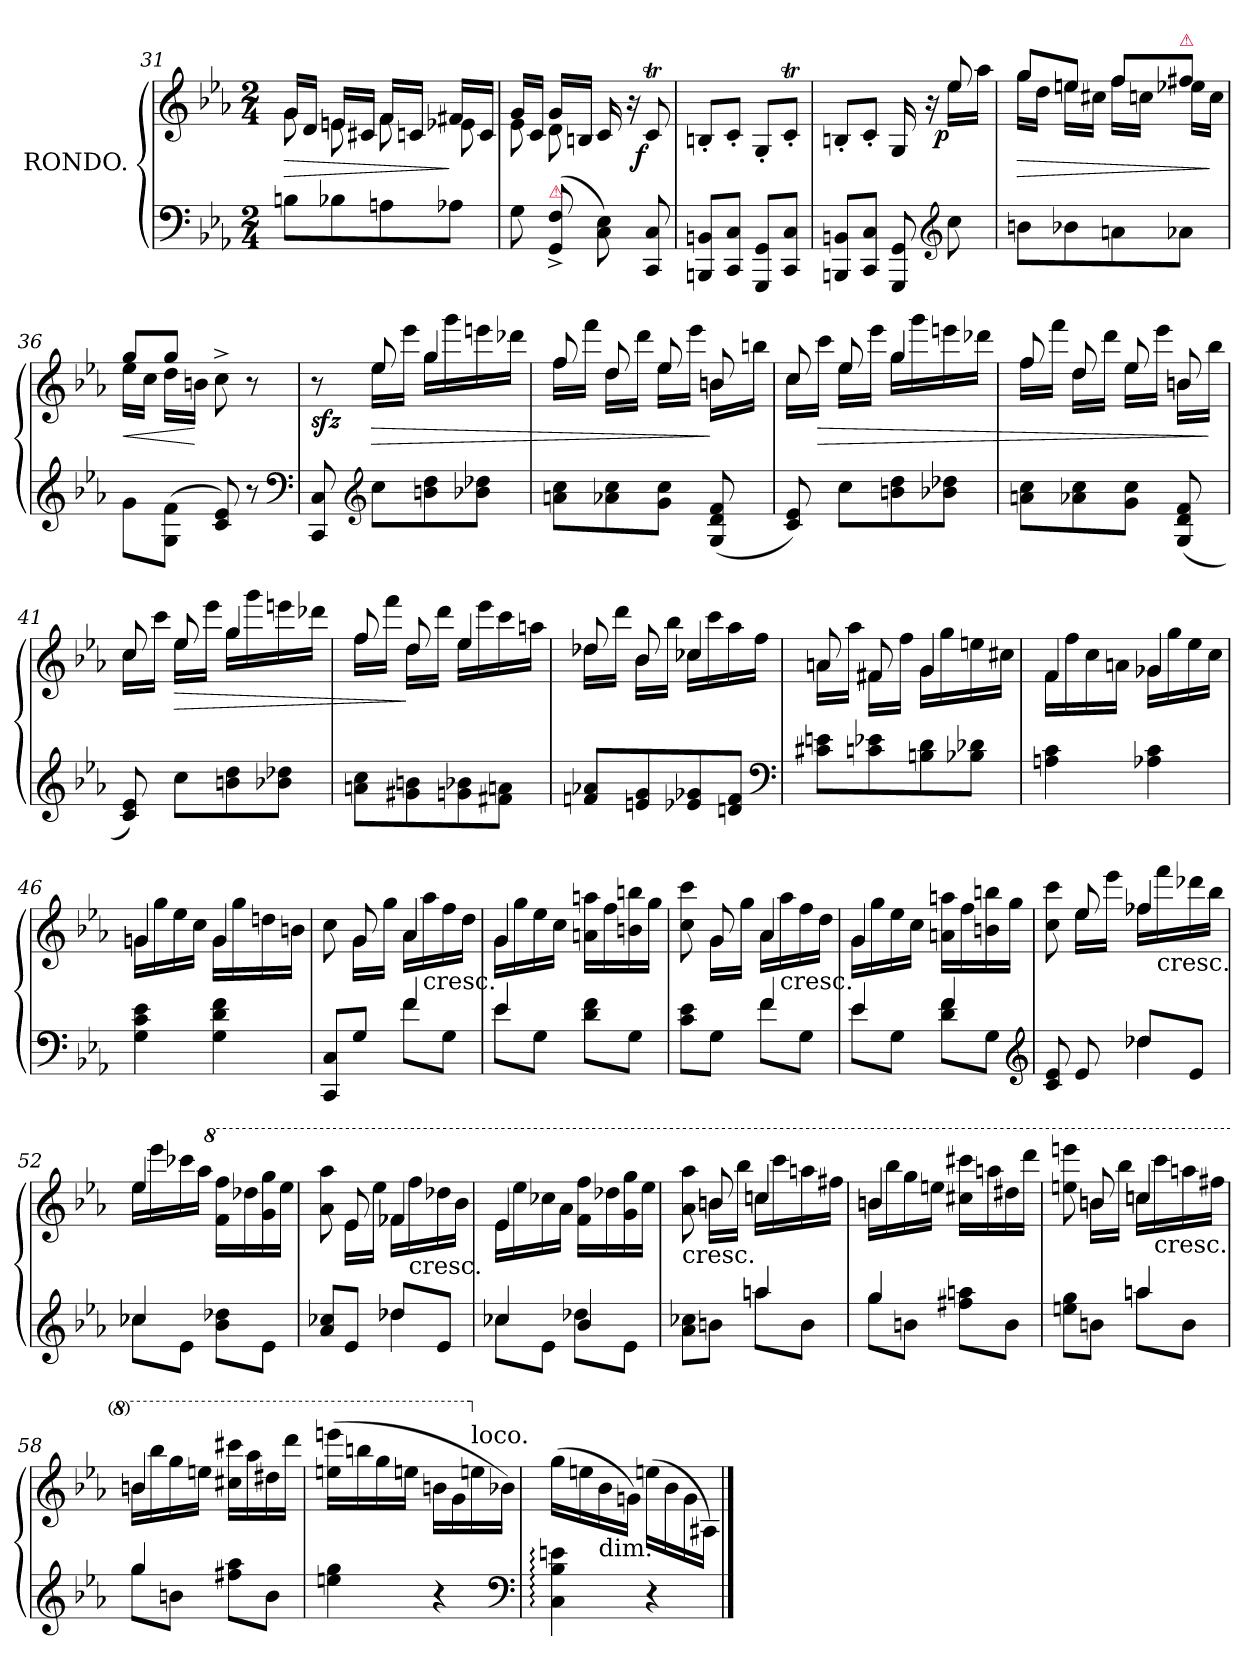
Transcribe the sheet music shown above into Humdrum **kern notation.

**kern	**kern	**dynam
*part1	*part1	*part1
*staff2	*staff1	*staff1/2
*I"RONDO.	*	*
*clefF4	*clefG2	*
*k[b-e-a-]	*k[b-e-a-]	*
*c:	*c:	*
*M2/4	*M2/4	*
=31	=31	=31
*	*^	*
!	!	!	!LO:HP:b
8BnL	16gLL	8g\	>
.	16d/JJ	.	.
8B-X	16enLL	8en\	.
.	16c#X/JJ	.	.
8An	16fLL	8f\	.
.	16cn/JJ	.	.
8A-XJ	16f#X/LL	8e-X\	]
.	16cJJ	.	.
=32	=32	=32	=32
8G\	16gLL	8e-\	.
.	16c/JJ	.	.
!LO:TX:a:color=crimson:t=⚠	!	!	!
(>8GG^</ 8F^</	16gLL	8d\	.
.	16Bn/JJ	.	.
8C\ 8E-\)	16c/	4ryy	.
.	16r	.	.
!	!	!	!LO:DY:b:rj
8CC/ 8C/	8cT	.	f
*	*v	*v	*
=33	=33	=33
8BBBn 8BBnL	8Bn'<L	.
8CC 8CJ	8c'<J	.
8GGG 8GGL	8G'<L	.
8CC 8CJ	8cT'<J	.
=34	=34	=34
*	*^	*
8BBBn 8BBnL	8Bn'<L	4.ryy	.
8CC 8CJ	8c'<J	.	.
8GGG 8GG	16G	.	.
.	16r	.	.
*clefG2	*	*	*
!	!	!	!LO:DY:b:rj
8cc\	8ee-/	16ee-LL	p
.	.	16aa-\JJ	.
=35	=35	=35	=35
!	!	!	!LO:HP:b
8bn\L	8ggL	16ggLL	>
.	.	16ddJJ	.
8b-X\	8eenJ	16eenLL	.
.	.	16cc#XJJ	.
8an	8ffL	16ffLL	.
.	.	16ccnJJ	.
!	!LO:TX:a:color=crimson:t=⚠	!	!
8a-XJ	8ff#XJ	16ee-XLL	.
.	.	16ccJJ	]
=36	=36	=36	=36
!	!	!	!LO:HP:b
8g\L	8ggL	16ee-LL	<
.	.	16ccJJ	.
(>8G 8fJ	8ggJ	16ddLL	.
.	.	16bnJJ	[
8c/ 8e-/)	4ryy	8cc^<	.
8r	.	8r	.
*clefF4	*	*	*
=37	=37	=37	=37
!	!	!	!LO:DY:b
8CC 8C	8r	8ryy	sfz
*clefG2	*	*	*
!	!	!	!LO:HP:b
8cc\L	8ee-/	16ee-\LL	>
.	.	16eee-\JJ	.
8bn\ 8dd\	4gg/	16gg\LL	.
.	.	16ggg\	.
8b-X 8dd-XJ	.	16eeen\	.
.	.	16ddd-X\JJ	.
=38	=38	=38	=38
8an\ 8cc\L	8ff/	16ff\LL	.
.	.	16fff\JJ	.
8a-X\ 8cc\	8dd/	16dd\LL	.
.	.	16dddJJ	.
8g 8ccJ	8ee-/	16ee-\LL	.
.	.	16eee-JJ	.
(<8G/ 8d/ 8f/	8bn/	16bn\LL	]
.	.	16bbn\JJ	.
=39	=39	=39	=39
8c/ 8e-/)	8cc/	16cc\LL	.
!	!	!	!LO:HP:b
.	.	16cccJJ	>
8ccL	8ee-/	16ee-\LL	.
.	.	16eee-JJ	.
8bn\ 8dd\	4gg/	16gg\LL	.
.	.	16ggg\	.
8b-X\ 8dd-X\J	.	16eeen\	.
.	.	16ddd-XJJ	.
=40	=40	=40	=40
8an\ 8cc\L	8ff/	16ff\LL	.
.	.	16fffJJ	.
8a-X\ 8cc\	8dd/	16dd\LL	.
.	.	16dddJJ	.
8g 8ccJ	8ee-/	16ee-\LL	.
.	.	16eee-JJ	.
(<8G/ 8d/ 8f/	8bn/	16bn\LL	.
.	.	16bb-JJ	]
=41	=41	=41	=41
8c 8e-)	8cc/	16cc\LL	.
.	.	16cccJJ	.
!	!	!	!LO:HP:b
8ccL	8ee-/	16ee-\LL	>
.	.	16eee-JJ	.
8bn\ 8dd\	4gg/	16gg\LL	.
.	.	16ggg	.
8b-X 8dd-XJ	.	16eeen	.
.	.	16ddd-XJJ	.
=42	=42	=42	=42
8an\ 8cc\L	8ff/	16ff\LL	.
.	.	16fffJJ	.
8g#X 8bn	8dd/	16dd\LL	]
.	.	16dddJJ	.
8gn\ 8b-X\	4ee-/	16ee-\LL	.
.	.	16eee-	.
8f#X 8anJ	.	16ccc	.
.	.	16aanJJ	.
=43	=43	=43	=43
8fn/ 8a-X/L	8dd-X/	16dd-X\LL	.
.	.	16dddJJ	.
8en 8g	8b-/	16b-\LL	.
.	.	16bb-JJ	.
8e-X/ 8g-X/	4cc-X/	16cc-X\LL	.
.	.	16ccc	.
8dn 8fJ	.	16aa-	.
.	.	16ffJJ	.
*clefF4	*	*	*
=44	=44	=44	=44
8c#X\ 8en\L	8an/	16an\LL	.
.	.	16aa-JJ	.
8cn\ 8e-X\	8f#X/	16f#X\LL	.
.	.	16ffJJ	.
8Bn 8d	4g/	16g\LL	.
.	.	16gg	.
8B-X 8d-XJ	.	16een	.
.	.	16cc#XJJ	.
=45	=45	=45	=45
4An\ 4c\	4f/	16f\LL	.
.	.	16ff	.
.	.	16cc	.
.	.	16anJJ	.
4A-X\ 4c\	4g-X/	16g-X\LL	.
.	.	16gg	.
.	.	16ee-	.
.	.	16ccJJ	.
=46	=46	=46	=46
4G\ 4c\ 4e-\	4gn/	16gn\LL	.
.	.	16gg	.
.	.	16ee-	.
.	.	16ccJJ	.
4G\ 4d\ 4f\	4g/	16g\LL	.
.	.	16gg	.
.	.	16ddn	.
.	.	16bnJJ	.
=47	=47	=47	=47
*^	*	*	*
8CC/ 8C/L	4ryy	8ryy	8cc\	.
8GJ	.	8g/	16g\LL	.
.	.	.	16ggJJ	.
4f	8fL	4a-/	16a-\LL	.
!	!	!	!LO:TX:b:t=cresc.	!
.	.	.	16aa-	.
.	8G\J	.	16ff	.
.	.	.	16ddJJ	.
=48	=48	=48	=48	=48
4e-	8e-L	4g/	16g\LL	.
.	.	.	16gg	.
.	8G\J	.	16ee-	.
.	.	.	16ccJJ	.
4ryy	8d\ 8f\L	4ryy	16an\ 16aan\LL	.
.	.	.	16ff	.
.	8GJ	.	16bn 16bbn	.
.	.	.	16ggJJ	.
=49	=49	=49	=49	=49
4ryy	8c\ 8e-\L	8ryy	8cc\ 8ccc\	.
.	8GJ	8g/	16g\LL	.
.	.	.	16ggJJ	.
4f	8fL	4a-/	16a-\LL	.
!	!	!	!LO:TX:b:t=cresc.	!
.	.	.	16aa-	.
.	8G\J	.	16ff	.
.	.	.	16ddJJ	.
=50	=50	=50	=50	=50
4e-	8e-L	4g/	16g\LL	.
.	.	.	16gg	.
.	8GJ	.	16ee-	.
.	.	.	16ccJJ	.
4f/	8d 8fL	4ryy	16an\ 16aan\LL	.
.	.	.	16ff	.
.	8GJ	.	16bn 16bbn	.
.	.	.	16ggJJ	.
*clefG2	*	*	*	*
=51	=51	=51	=51	=51
8c/ 8e-/	4ryy	8ryy	8cc\ 8ccc\	.
8e-/	.	8ee-/	16ee-\LL	.
.	.	.	16eee-JJ	.
8dd-X/L	4dd-X\	4ff-X/	16ff-X\LL	.
!	!	!	!LO:TX:b:t=cresc.	!
.	.	.	16fff	.
8e-J	.	.	16ddd-X	.
.	.	.	16bb-JJ	.
=52	=52	=52	=52	=52
4cc-X/	8cc-X\L	4ee-/	16ee-\LL	.
.	.	.	16eee-	.
.	8e-J	.	16ccc-X	.
.	.	.	16aa-JJ	.
*	*	*8va	*	*
4ryy	8b-\ 8dd-X\L	4ryy	16ff\ 16fff\LL	.
.	.	.	16ddd-X	.
.	8e-J	.	16gg 16ggg	.
.	.	.	16eee-JJ	.
=53	=53	=53	=53	=53
8a-/ 8cc-X/L	4ryy	8ryy	8aa-\ 8aaa-\	.
8e-J	.	8ee-/	16ee-\LL	.
.	.	.	16eee-JJ	.
8dd-X/L	4dd-X\	4ff-X/	16ff-X\LL	.
!	!	!	!LO:TX:b:t=cresc.	!
.	.	.	16fff	.
8e-J	.	.	16ddd-X	.
.	.	.	16bb-JJ	.
=54	=54	=54	=54	=54
4cc-X	8cc-XL	4ee-/	16ee-\LL	.
.	.	.	16eee-	.
.	8e-\J	.	16ccc-X	.
.	.	.	16aa-JJ	.
4b-	8dd-X\L	4ryy	16ff\ 16fff\LL	.
.	.	.	16ddd-X	.
.	8e-J	.	16gg 16ggg	.
.	.	.	16eee-JJ	.
=55	=55	=55	=55	=55
!	!	!LO:TX:b:t=cresc.	!	!
4ryy	8a- 8cc-XL	8ryy	8aa-\ 8aaa-\	.
.	8bnJ	8bbn/	16bbn\LL	.
.	.	.	16bbb-JJ	.
4aan	8aanL	4cccn/	16cccn\LL	.
.	.	.	16cccc	.
.	8bJ	.	16aaan	.
.	.	.	16fff#XJJ	.
=56	=56	=56	=56	=56
4gg	8ggL	4bbn/	16bbn\LL	.
.	.	.	16bbb-	.
.	8bnJ	.	16ggg	.
.	.	.	16eeenJJ	.
4ryy	8ff#X\ 8aan\L	8ryy	16ccc#X\ 16cccc#X\LL	.
.	.	.	16aaan	.
.	8bJ	8ryy	16ddd#X	.
.	.	.	16ddddJJ	.
=57	=57	=57	=57	=57
4ryy	8een 8ggL	8ryy	8eeen\ 8eeeen\	.
.	8bnJ	8bbn/	16bbn\LL	.
.	.	.	16bbb-JJ	.
4aan	8aanL	4cccn/	16cccn\LL	.
!	!	!	!LO:TX:b:t=cresc.	!
.	.	.	16cccc	.
.	8bJ	.	16aaan	.
.	.	.	16fff#XJJ	.
=58	=58	=58	=58	=58
4gg	8ggL	4bbn/	16bbn\LL	.
.	.	.	16bbb-	.
.	8bnJ	.	16ggg	.
.	.	.	16eeenJJ	.
4ryy	8ff#X\ 8aa-\L	8ryy	16ccc#X\ 16cccc#X\LL	.
.	.	.	16aaa-	.
.	8bJ	8ryy	16ddd#X	.
.	.	.	16ddddJJ	.
*v	*v	*	*	*
*	*v	*v	*
=59	=59	=59
4een\ 4gg\	(>16eeen\ 16eeeen\LL	.
.	16bbbn	.
.	16ggg	.
.	16eeenJJ	.
4r	16bbn\LL	.
.	16gg	.
*	*X8va	*
!	!LO:TX:a:t=loco.	!
.	16een	.
.	16b-XJJ)	.
*clefF4	*	*
=60	=60	=60
4C:\ 4B-:\ 4en:\	(>16ggLL	.
.	16een	.
!	!LO:TX:b:t=dim.	!
.	16b-	.
.	16gnJJ)	.
4r	(>16een\LL	.
.	16b-	.
.	16g	.
.	16A#XJJ)	.
==	==	==
*-	*-	*-
